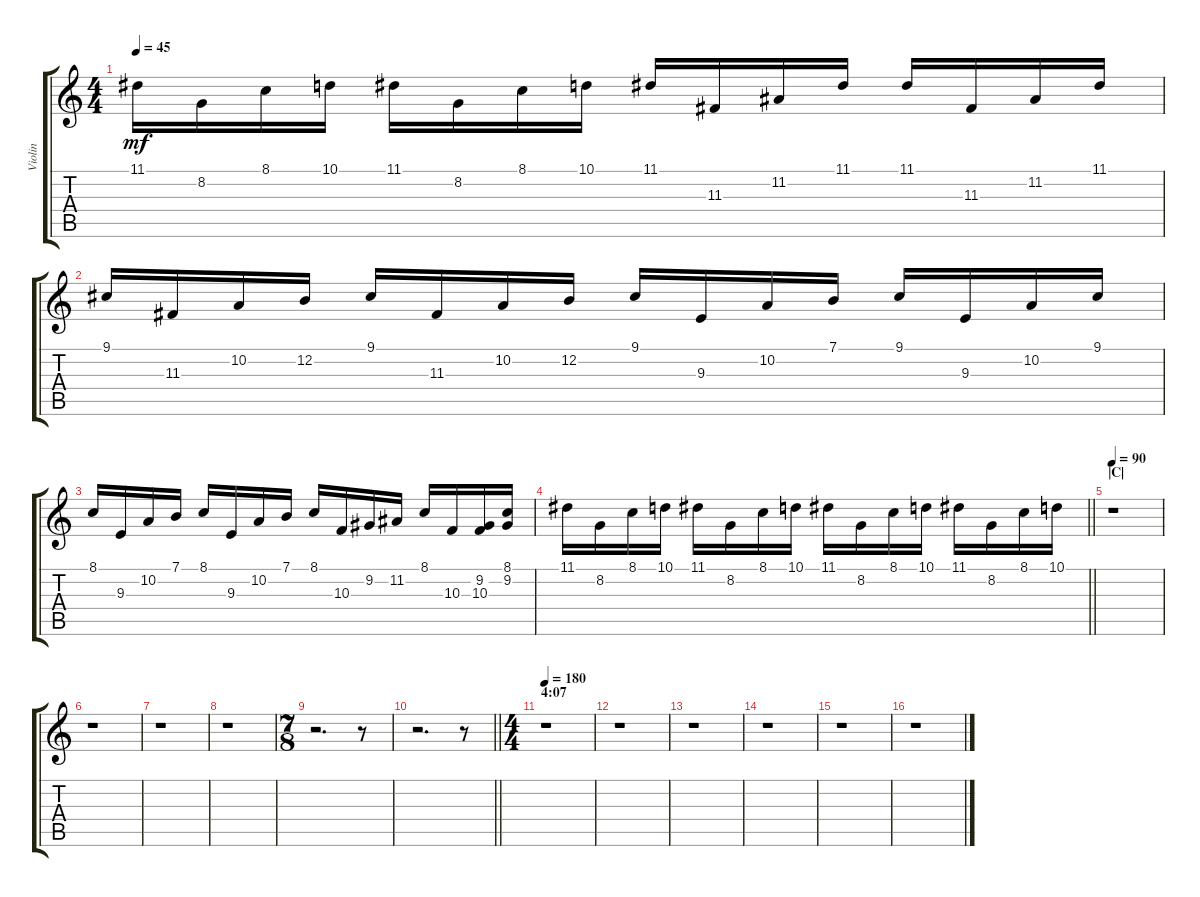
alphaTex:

\track ("Violin" "Violin") {instrument violin}
\staff {score tabs}
\tuning (E4 B3 G3 D3 A2 E2) {hide}
\ts (4 4)
\tempo 45
\clef g2
\ks c
11.1.16{dy mf} 8.2.16 8.1.16 10.1.16 11.1.16 8.2.16 8.1.16 10.1.16 11.1.16 11.3.16 11.2.16 11.1.16 11.1.16 11.3.16 11.2.16 11.1.16 |
9.1.16 11.3.16 10.2.16 12.2.16 9.1.16 11.3.16 10.2.16 12.2.16 9.1.16 9.3.16 10.2.16 7.1.16 9.1.16 9.3.16 10.2.16 9.1.16 |
8.1.16 9.3.16 10.2.16 7.1.16 8.1.16 9.3.16 10.2.16 7.1.16 8.1.16 10.3.16 9.2.16 11.2.16 8.1.16 10.3.16 (9.2 10.3).16 (8.1 9.2).16 |
\barLineRight lightlight
11.1.16 8.2.16 8.1.16 10.1.16 11.1.16 8.2.16 8.1.16 10.1.16 11.1.16 8.2.16 8.1.16 10.1.16 11.1.16 8.2.16 8.1.16 10.1.16 |
\section ("" "|C|")
\tempo 90
r.1 |
r.1 |
r.1 |
r.1 |
\ts (7 8)
r.2{d} r.8 |
\barLineRight lightlight
r.2{d} r.8 |
\ts (4 4)
\section ("" "4:07")
\tempo 180
r.1 |
r.1 |
r.1 |
r.1 |
r.1 |
r.1
